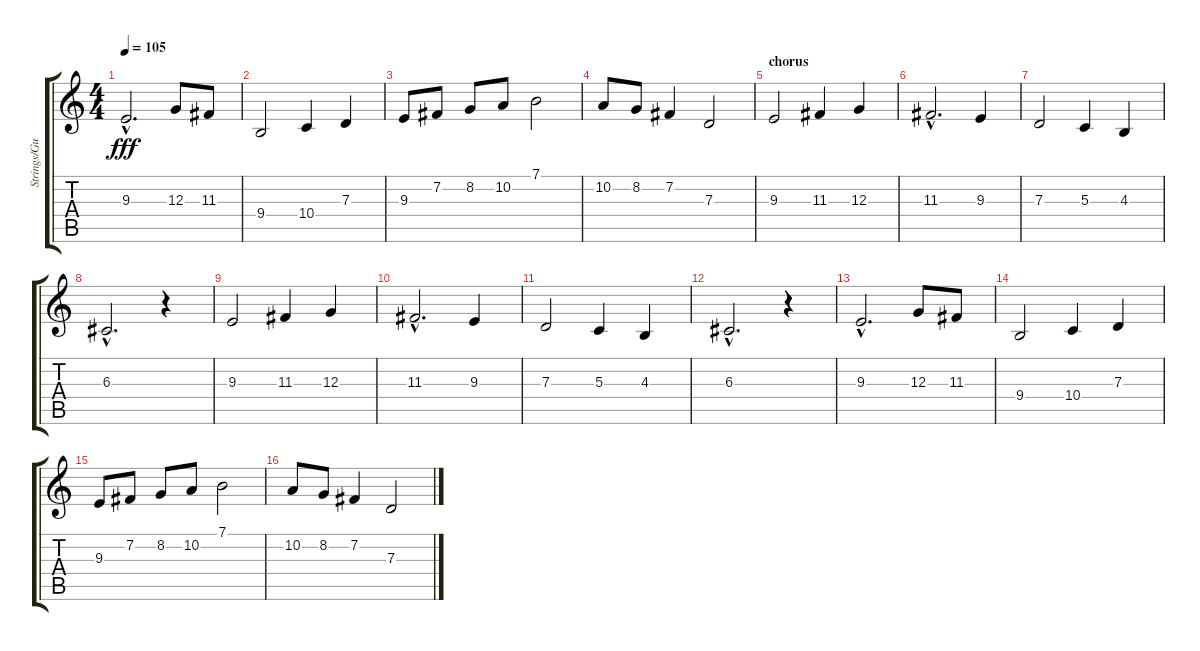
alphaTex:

\track ("Strings/Guit3" "Strings/Gu") {instrument stringensemble1}
\staff {score tabs}
\tuning (E4 B3 G3 D3 A2 E2) {hide}
\ts (4 4)
\tempo 105
\clef g2
\ks c
9.3{hac}.2{d dy fff} 12.3.8 11.3.8 |
9.4.2 10.4.4 7.3.4 |
9.3.8 7.2.8 8.2.8 10.2.8 7.1.2 |
10.2.8 8.2.8 7.2.4 7.3.2 |
\section ("" "chorus")
9.3.2 11.3.4 12.3.4 |
11.3{hac}.2{d} 9.3.4 |
7.3.2 5.3.4 4.3.4 |
6.3{hac}.2{d} r.4 |
9.3.2 11.3.4 12.3.4 |
11.3{hac}.2{d} 9.3.4 |
7.3.2 5.3.4 4.3.4 |
6.3{hac}.2{d} r.4 |
9.3{hac}.2{d} 12.3.8 11.3.8 |
9.4.2 10.4.4 7.3.4 |
9.3.8 7.2.8 8.2.8 10.2.8 7.1.2 |
10.2.8 8.2.8 7.2.4 7.3.2
